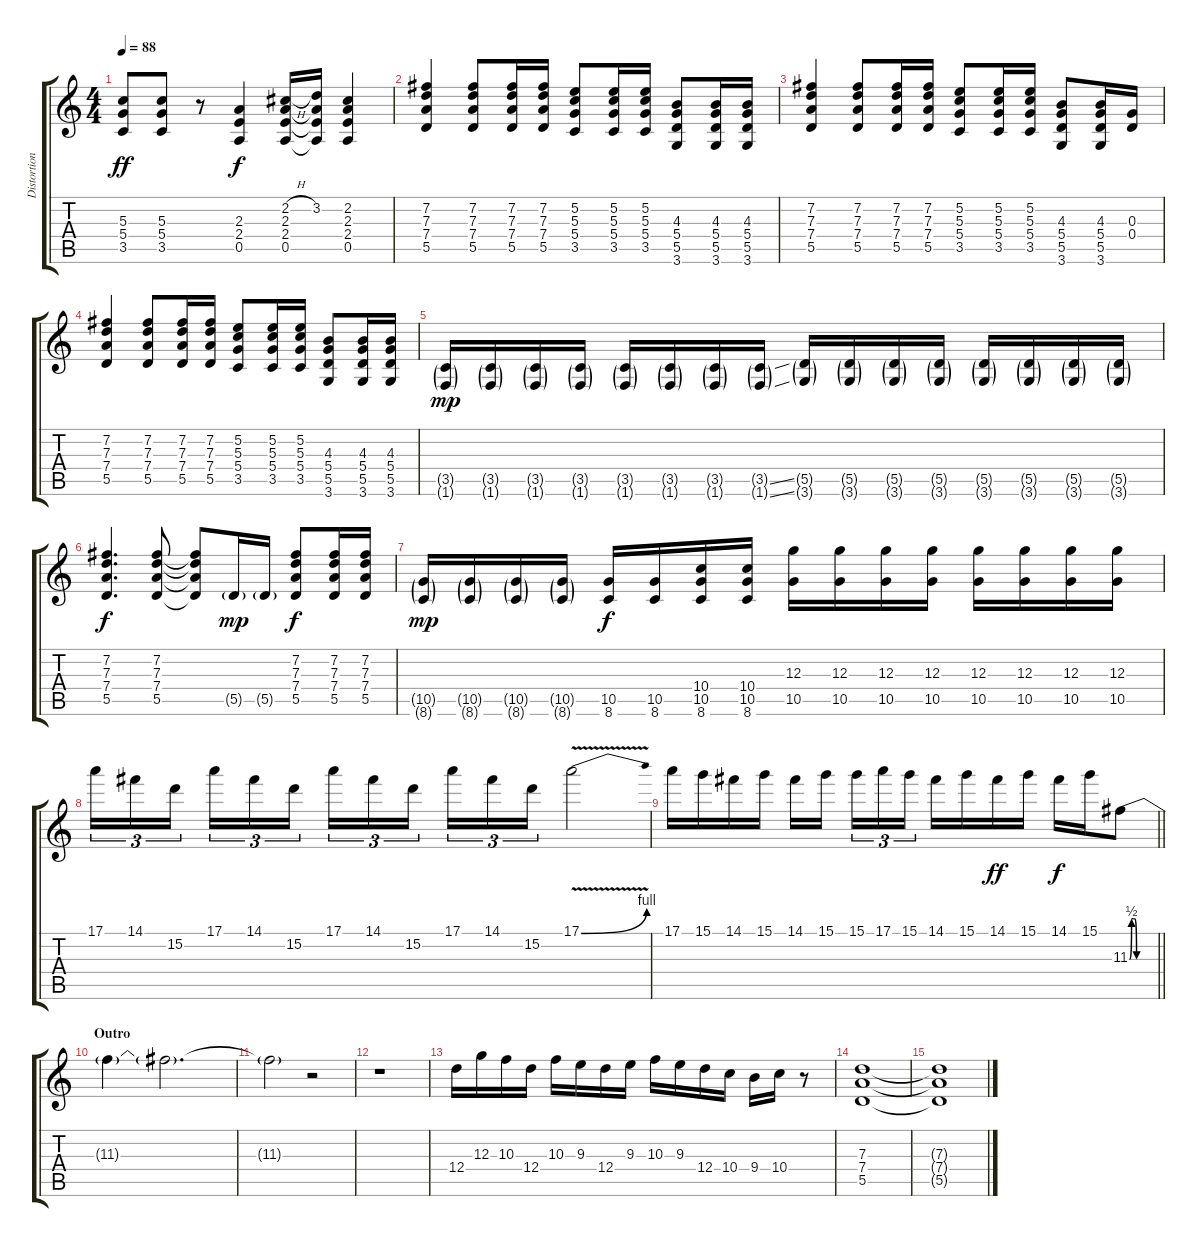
\track ("Distortion Guitar 2" "Distortion") {instrument distortionguitar}
\staff {score tabs}
\tuning (E4 B3 G3 D3 A2 E2) {hide}
\ts (4 4)
\tempo 88
\clef g2
\ks c
(5.3 5.4 3.5).8{dy ff} (5.3 5.4 3.5).8 r.8 (2.3 2.4 0.5).4{dy f} (2.2{h} 2.3 2.4 0.5).16 (3.2 2.3{t} 2.4{t} 0.5{t}).16 (2.2 2.3 2.4 0.5).4 |
(7.2 7.3 7.4 5.5).4 (7.2 7.3 7.4 5.5).8 (7.2 7.3 7.4 5.5).16 (7.2 7.3 7.4 5.5).16 (5.2 5.3 5.4 3.5).8 (5.2 5.3 5.4 3.5).16 (5.2 5.3 5.4 3.5).16 (4.3 5.4 5.5 3.6).8 (4.3 5.4 5.5 3.6).16 (4.3 5.4 5.5 3.6).16 |
(7.2 7.3 7.4 5.5).4 (7.2 7.3 7.4 5.5).8 (7.2 7.3 7.4 5.5).16 (7.2 7.3 7.4 5.5).16 (5.2 5.3 5.4 3.5).8 (5.2 5.3 5.4 3.5).16 (5.2 5.3 5.4 3.5).16 (4.3 5.4 5.5 3.6).8 (4.3 5.4 5.5 3.6).16 (0.3 0.4).16 |
(7.2 7.3 7.4 5.5).4 (7.2 7.3 7.4 5.5).8 (7.2 7.3 7.4 5.5).16 (7.2 7.3 7.4 5.5).16 (5.2 5.3 5.4 3.5).8 (5.2 5.3 5.4 3.5).16 (5.2 5.3 5.4 3.5).16 (4.3 5.4 5.5 3.6).8 (4.3 5.4 5.5 3.6).16 (4.3 5.4 5.5 3.6).16 |
(3.5{g} 1.6{g}).16{dy mp} (3.5{g} 1.6{g}).16 (3.5{g} 1.6{g}).16 (3.5{g} 1.6{g}).16 (3.5{g} 1.6{g}).16 (3.5{g} 1.6{g}).16 (3.5{g} 1.6{g}).16 (3.5{ss g} 1.6{ss g}).16 (5.5{g} 3.6{g}).16 (5.5{g} 3.6{g}).16 (5.5{g} 3.6{g}).16 (5.5{g} 3.6{g}).16 (5.5{g} 3.6{g}).16 (5.5{g} 3.6{g}).16 (5.5{g} 3.6{g}).16 (5.5{g} 3.6{g}).16 |
(7.2 7.3 7.4 5.5).4{d dy f} (7.2 7.3 7.4 5.5).8 (7.2{t} 7.3{t} 7.4{t} 5.5{t}).8 5.5{g}.16{dy mp} 5.5{g}.16 (7.2 7.3 7.4 5.5).8{dy f} (7.2 7.3 7.4 5.5).16 (7.2 7.3 7.4 5.5).16 |
(10.5{g} 8.6{g}).16{dy mp} (10.5{g} 8.6{g}).16 (10.5{g} 8.6{g}).16 (10.5{g} 8.6{g}).16 (10.5 8.6).16{dy f} (10.5 8.6).16 (10.4 10.5 8.6).16 (10.4 10.5 8.6).16 (12.3 10.5).16 (12.3 10.5).16 (12.3 10.5).16 (12.3 10.5).16 (12.3 10.5).16 (12.3 10.5).16 (12.3 10.5).16 (12.3 10.5).16 |
17.1.16{tu (3 2) balance 8} 14.1.16{tu (3 2)} 15.2.16{tu (3 2)} 17.1.16{tu (3 2)} 14.1.16{tu (3 2)} 15.2.16{tu (3 2)} 17.1.16{tu (3 2)} 14.1.16{tu (3 2)} 15.2.16{tu (3 2)} 17.1.16{tu (3 2)} 14.1.16{tu (3 2)} 15.2.16{tu (3 2)} 17.1{be (bend 0 0 60 4) v}.2 |
\barLineRight lightlight
17.1.16 15.1.16 14.1.16 15.1.16 14.1.16 15.1.16 15.1.16{tu (3 2)} 17.1.16{tu (3 2)} 15.1.16{tu (3 2)} 14.1.16 15.1.16 14.1.16{dy ff} 15.1.16 14.1.16{dy f} 15.1.16 11.3{be (custom 0 0 5 2 10 2 12 2 17 0 50 0 60 0)}.8 |
\section ("" "Outro")
11.3{t}.4 11.3{t}.2{d} |
11.3{t}.2 r.2 |
r.1 |
12.4.16 12.3.16 10.3.16 12.4.16 10.3.16 9.3.16 12.4.16 9.3.16 10.3.16 9.3.16 12.4.16 10.4.16 9.4.16 10.4.16 r.8 |
(7.3 7.4 5.5).1 |
(7.3{t} 7.4{t} 5.5{t}).1
